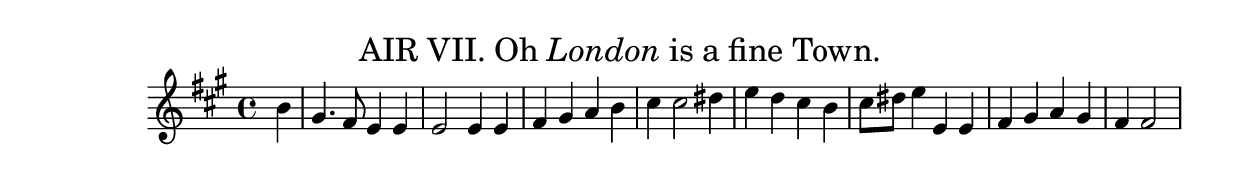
\version "2.10.25" 
\include "english.ly"
 

\header
  {title = \markup \smaller \normal-text
    {AIR VII. Oh \italic {"London"} is a fine Town.}
  }

\score
  {
  \new Staff
  \relative c''
    {
    \key fs \minor
    \time 4/4
    \clef treble \partial 4
    b4 | gs4. fs8 e4 e | e2 e4 e | fs4 gs a b | cs4 cs2 ds4 |
    e4 d cs b | cs8 ds e4 e, e | fs4 gs a gs | fs4 fs2  \bar "|"
    }
  \layout
    { \context
      { \Score
        \remove Bar_number_engraver
       }
    }
  \midi
    { \context
       { \Score tempoWholesPerMinute = #(ly:make-moment 180 4) } 
    }
  } 
